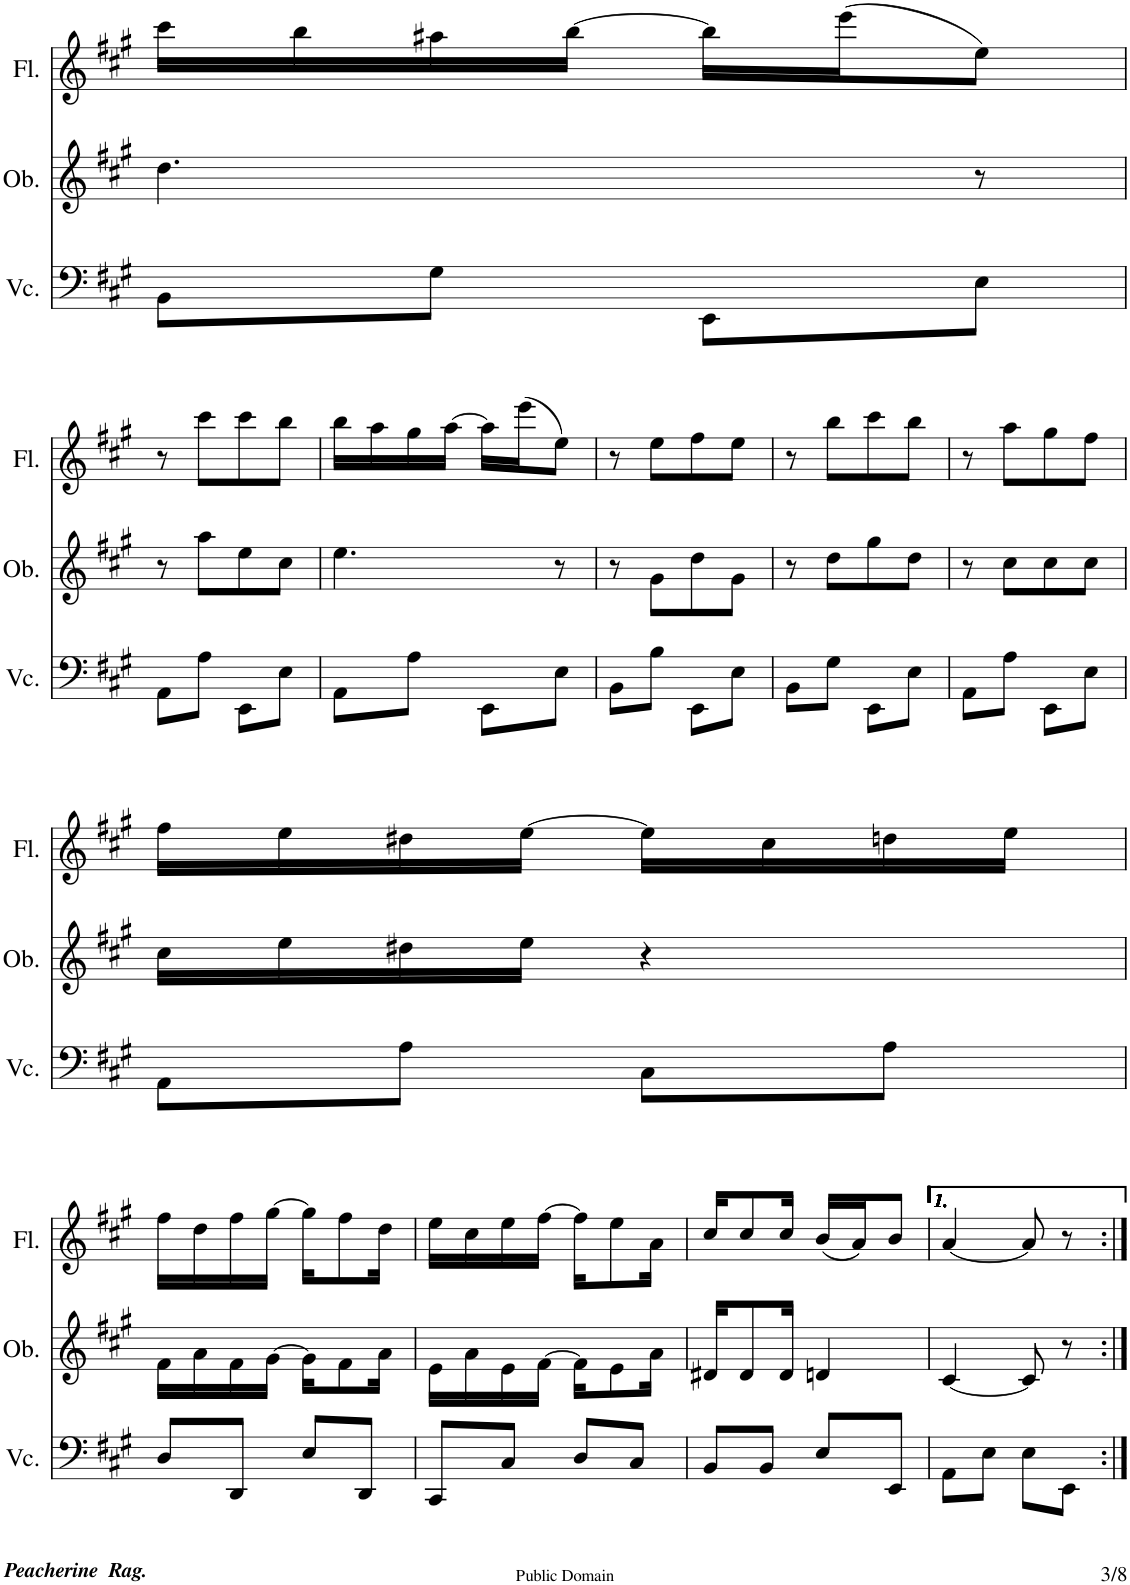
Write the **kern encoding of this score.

**kern	**kern	**kern
*part3	*part2	*part1
*staff3	*staff2	*staff1
*I"Violoncello	*I"Oboe	*I"Flute
*I'Vc.	*I'Ob.	*I'Fl.
!!LO:PB:g=z
*clefF4	*clefG2	*clefG2
*k[f#c#g#]	*k[f#c#g#]	*k[f#c#g#]
*A:	*A:	*A:
*M2/4	*M2/4	*M2/4
=27	=27	=27
8BB\L	4.dd\	16ccc#\LL
.	.	16bb\
8G#\J	.	16aa#X\
.	.	[16bb\JJ
8EE\L	.	16bb\LL]
.	.	(16eee\J
8E\J	8r	8ee\J)
!!LO:LB:g=z
=28	=28	=28
8AA\L	8r	8r
8A\J	8aa\L	8ccc#\L
8EE\L	8ee\	8ccc#\
8E\J	8cc#\J	8bb\J
=29	=29	=29
8AA\L	4.ee\	16bb\LL
.	.	16aa\
8A\J	.	16gg#\
.	.	[16aa\JJ
8EE\L	.	16aa\LL]
.	.	(16eee\J
8E\J	8r	8ee\J)
=30	=30	=30
8BB\L	8r	8r
8B\J	8g#\L	8ee\L
8EE\L	8dd\	8ff#\
8E\J	8g#\J	8ee\J
=31	=31	=31
8BB\L	8r	8r
8G#\J	8dd\L	8bb\L
8EE\L	8gg#\	8ccc#\
8E\J	8dd\J	8bb\J
=32	=32	=32
8AA\L	8r	8r
8A\J	8cc#\L	8aa\L
8EE\L	8cc#\	8gg#\
8E\J	8cc#\J	8ff#\J
!!LO:LB:g=z
=33	=33	=33
8AA\L	16cc#\LL	16ff#\LL
.	16ee\	16ee\
8A\J	16dd#X\	16dd#X\
.	16ee\JJ	[16ee\JJ
8C#\L	4r	16ee\LL]
.	.	16cc#\
8A\J	.	16ddn\
.	.	16ee\JJ
!!LO:LB:g=z
=34	=34	=34
8D/L	16f#\LL	16ff#\LL
.	16a\	16dd\
8DD/J	16f#\	16ff#\
.	[16g#\JJ	[16gg#\JJ
8E/L	16g#\KL]	16gg#\KL]
.	8f#\	8ff#\
8DD/J	.	.
.	16a\Jk	16dd\Jk
=35	=35	=35
8CC#/L	16e\LL	16ee\LL
.	16a\	16cc#\
8C#/J	16e\	16ee\
.	[16f#\JJ	[16ff#\JJ
8D/L	16f#\KL]	16ff#\KL]
.	8e\	8ee\
8C#/J	.	.
.	16a\Jk	16a\Jk
=36	=36	=36
8BB/L	16d#X/KL	16cc#/KL
.	8d#/	8cc#/
8BB/J	.	.
.	16d#/Jk	16cc#/Jk
8E/L	4dn/	(16b/LL
.	.	16a/J)
8EE/J	.	8b/J
=37	=37	=37
8AA\L	[4c#/	[4a/
8E\J	.	.
8E\L	8c#/]	8a/]
8EE\J	8r	8r
=:|!	=:|!	=:|!
*-	*-	*-
